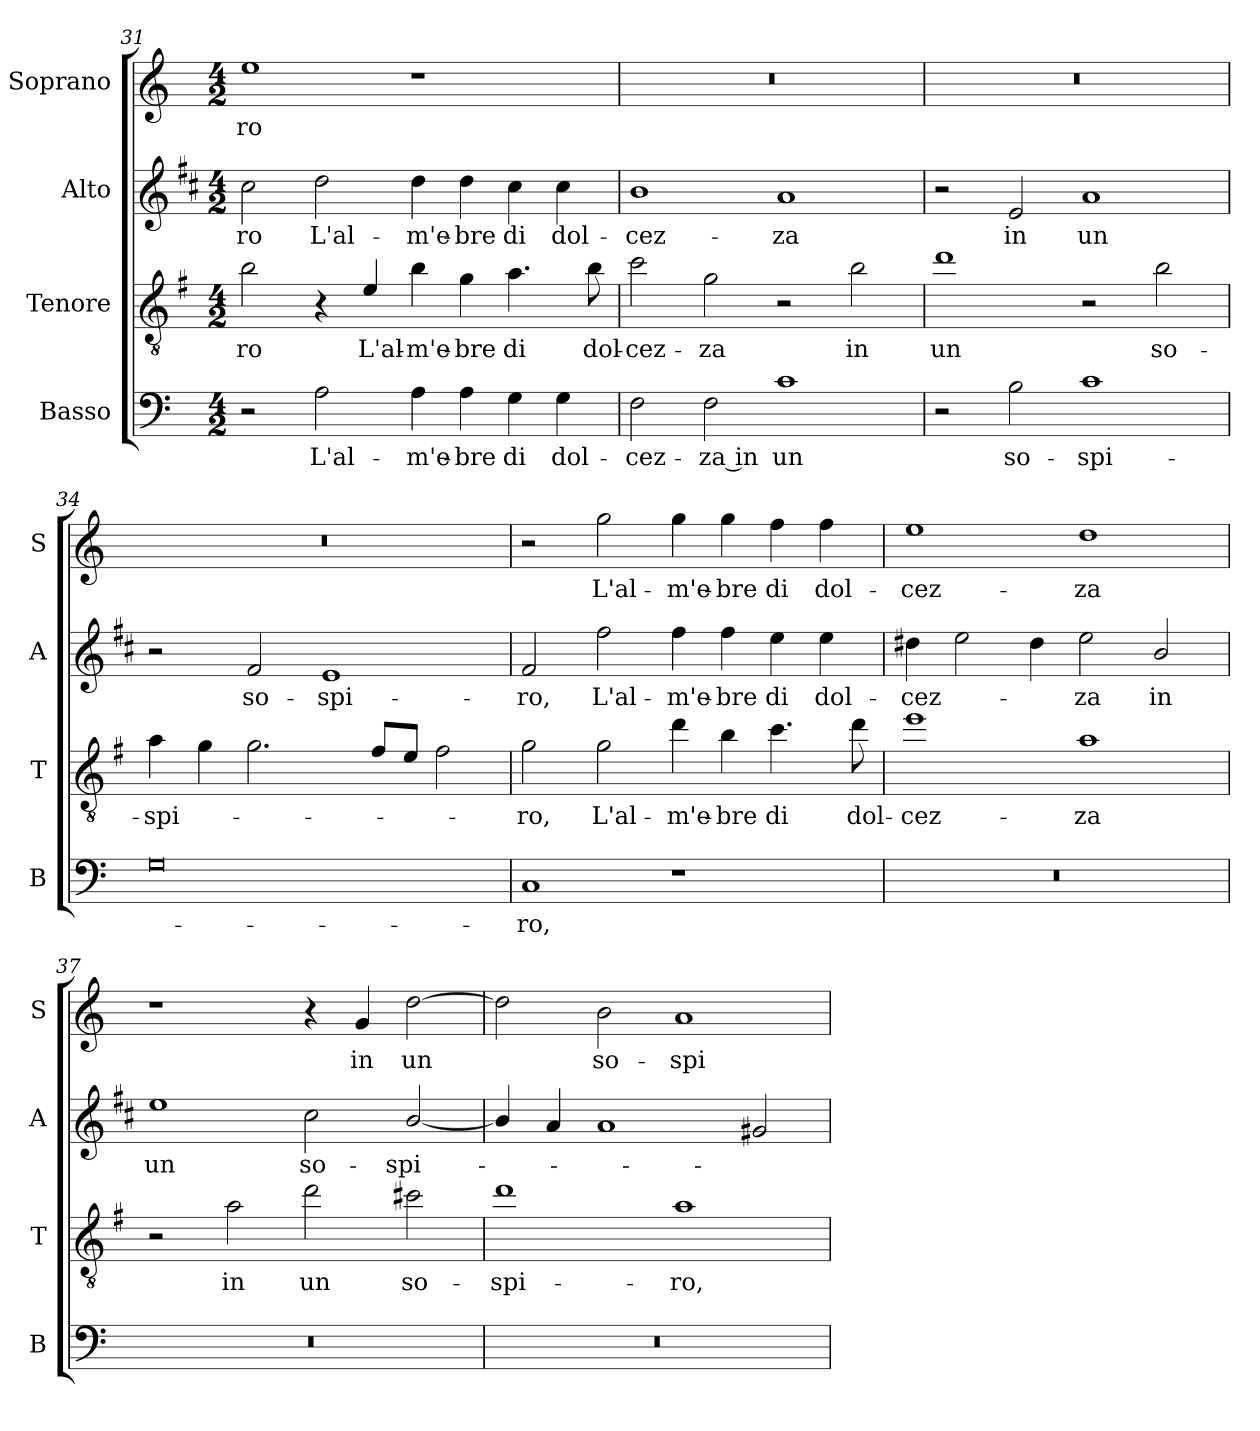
**kern	**text	**kern	**text	**kern	**text	**kern	**text
*part4	*part4	*part3	*part3	*part2	*part2	*part1	*part1
*staff4	*staff4	*staff3	*staff3	*staff2	*staff2	*staff1	*staff1
*I"Basso	*	*I"Tenore	*	*I"Alto	*	*I"Soprano	*
*I'B	*	*I'T	*	*I'A	*	*I'S	*
*clefF4	*	*clefGv2	*	*clefG2	*	*clefG2	*
*	*	*ITrd4c7	*	*ITrd1c2	*	*	*
*k[]	*	*k[]	*	*k[]	*	*k[]	*
*C:	*	*C:	*	*C:	*	*C:	*
*M4/2	*	*M4/2	*	*M4/2	*	*M4/2	*
=31	=31	=31	=31	=31	=31	=31	=31
!	!	!	!LO:LY:b	!	!LO:LY:b	!	!LO:LY:b
2r	.	2e\	-ro	2b\	-ro	1ee	-ro
!	!LO:LY:b	!	!	!	!LO:LY:b	!	!
2A\	L'al-	4r	.	2cc\	L'al-	.	.
!	!	!	!LO:LY:b	!	!	!	!
.	.	4A/	L'al-	.	.	.	.
!	!LO:LY:b	!	!LO:LY:b	!	!LO:LY:b	!	!
4A\	-m'e-	4e\	-m'e-	4cc\	-m'e-	1r	.
!	!LO:LY:b	!	!LO:LY:b	!	!LO:LY:b	!	!
4A\	-bre	4c\	-bre	4cc\	-bre	.	.
!	!LO:LY:b	!	!LO:LY:b	!	!LO:LY:b	!	!
4G\	di	4.d\	di	4b\	di	.	.
!	!LO:LY:b	!	!	!	!LO:LY:b	!	!
4G\	dol-	.	.	4b\	dol-	.	.
!	!	!	!LO:LY:b	!	!	!	!
.	.	8e\	dol-	.	.	.	.
=32	=32	=32	=32	=32	=32	=32	=32
!	!LO:LY:b	!	!LO:LY:b	!	!LO:LY:b	!	!
2F\	-cez-	2f\	-cez-	1a	-cez-	0r	.
!	!LO:LY:b	!	!LO:LY:b	!	!	!	!
2F\	-za in	2c\	-za	.	.	.	.
!	!LO:LY:b	!	!	!	!LO:LY:b	!	!
1c	un	2r	.	1g	-za	.	.
!	!	!	!LO:LY:b	!	!	!	!
.	.	2e\	in	.	.	.	.
!!LO:LB:g=z
=33	=33	=33	=33	=33	=33	=33	=33
!	!	!	!LO:LY:b	!	!	!	!
2r	.	1g	un	2r	.	0r	.
!	!LO:LY:b	!	!	!	!LO:LY:b	!	!
2B\	so-	.	.	2d/	in	.	.
!	!LO:LY:b	!	!	!	!LO:LY:b	!	!
1c	-spi-	2r	.	1g	un	.	.
!	!	!	!LO:LY:b	!	!	!	!
.	.	2e\	so-	.	.	.	.
=34	=34	=34	=34	=34	=34	=34	=34
!	!	!	!LO:LY:b	!	!	!	!
0G	.	4d\	-spi-	2r	.	0r	.
.	.	4c\	.	.	.	.	.
!	!	!	!	!	!LO:LY:b	!	!
.	.	2.c\	.	2e/	so-	.	.
!	!	!	!	!	!LO:LY:b	!	!
.	.	.	.	1d	-spi-	.	.
.	.	8B/L	.	.	.	.	.
.	.	8A/J	.	.	.	.	.
.	.	2B\	.	.	.	.	.
=35	=35	=35	=35	=35	=35	=35	=35
!	!LO:LY:b	!	!LO:LY:b	!	!LO:LY:b	!	!
1C	-ro,	2c\	-ro,	2e/	-ro,	2r	.
!	!	!	!LO:LY:b	!	!LO:LY:b	!	!LO:LY:b
.	.	2c\	L'al-	2ee\	L'al-	2gg\	L'al-
!	!	!	!LO:LY:b	!	!LO:LY:b	!	!LO:LY:b
1r	.	4g\	-m'e-	4ee\	-m'e-	4gg\	-m'e-
!	!	!	!LO:LY:b	!	!LO:LY:b	!	!LO:LY:b
.	.	4e\	-bre	4ee\	-bre	4gg\	-bre
!	!	!	!LO:LY:b	!	!LO:LY:b	!	!LO:LY:b
.	.	4.f\	di	4dd\	di	4ff\	di
!	!	!	!	!	!LO:LY:b	!	!LO:LY:b
.	.	.	.	4dd\	dol-	4ff\	dol-
!	!	!	!LO:LY:b	!	!	!	!
.	.	8g\	dol-	.	.	.	.
=36	=36	=36	=36	=36	=36	=36	=36
!	!	!	!LO:LY:b	!	!LO:LY:b	!	!LO:LY:b
0r	.	1a	-cez-	4cc#X\	-cez-	1ee	-cez-
.	.	.	.	2dd\	.	.	.
.	.	.	.	4cc#\	.	.	.
!	!	!	!LO:LY:b	!	!LO:LY:b	!	!LO:LY:b
.	.	1d	-za	2dd\	-za	1dd	-za
!	!	!	!	!	!LO:LY:b	!	!
.	.	.	.	2a/	in	.	.
!!LO:PB:g=z
=37	=37	=37	=37	=37	=37	=37	=37
!	!	!	!	!	!LO:LY:b	!	!
0r	.	2r	.	1dd	un	1r	.
!	!	!	!LO:LY:b	!	!	!	!
.	.	2d\	in	.	.	.	.
!	!	!	!LO:LY:b	!	!LO:LY:b	!	!
.	.	2g\	un	2b\	so-	4r	.
!	!	!	!	!	!	!	!LO:LY:b
.	.	.	.	.	.	4g/	in
!	!	!	!LO:LY:b	!	!LO:LY:b	!	!LO:LY:b
.	.	2f#X\	so-	[2a/	-spi-	[2dd\	un
=38	=38	=38	=38	=38	=38	=38	=38
!	!	!	!LO:LY:b	!	!	!	!
0r	.	1g	-spi-	4a/]	.	2dd\]	.
.	.	.	.	4g/	.	.	.
!	!	!	!	!	!	!	!LO:LY:b
.	.	.	.	1g	.	2b\	so-
!	!	!	!LO:LY:b	!	!	!	!LO:LY:b
.	.	1d	-ro,	.	.	1a	-spi-
.	.	.	.	2f#X/	.	.	.
=	=	=	=	=	=	=	=
*-	*-	*-	*-	*-	*-	*-	*-
